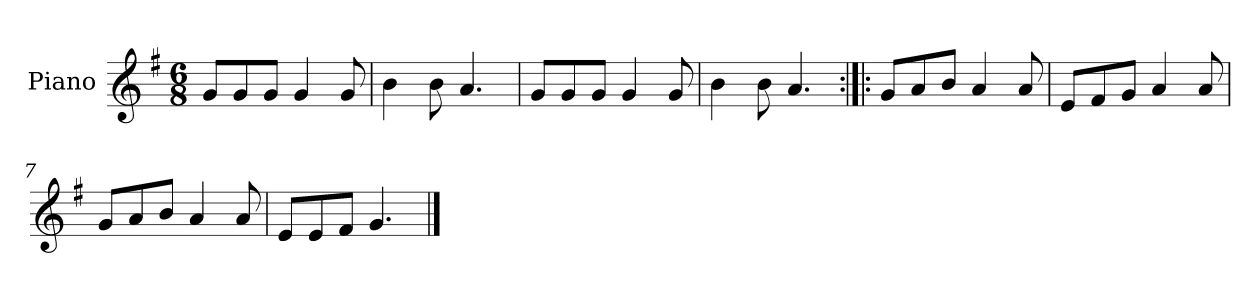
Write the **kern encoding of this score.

**kern
*part1
*staff1
*I"Piano
*I'Pno.
*clefG2
*k[f#]
*M6/8
=1
8g/L
8g/
8g/J
4g/
8g/
=2
4b\
8b\
4.a/
=3
8g/L
8g/
8g/J
4g/
8g/
=4
4b\
8b\
4.a/
=5:|!|:
8g/L
8a/
8b/J
4a/
8a/
=6
8e/L
8f#/
8g/J
4a/
8a/
=7
8g/L
8a/
8b/J
4a/
8a/
!!LO:LB:g=z
=8
8e/L
8e/
8f#/J
4.g/
==
*-
